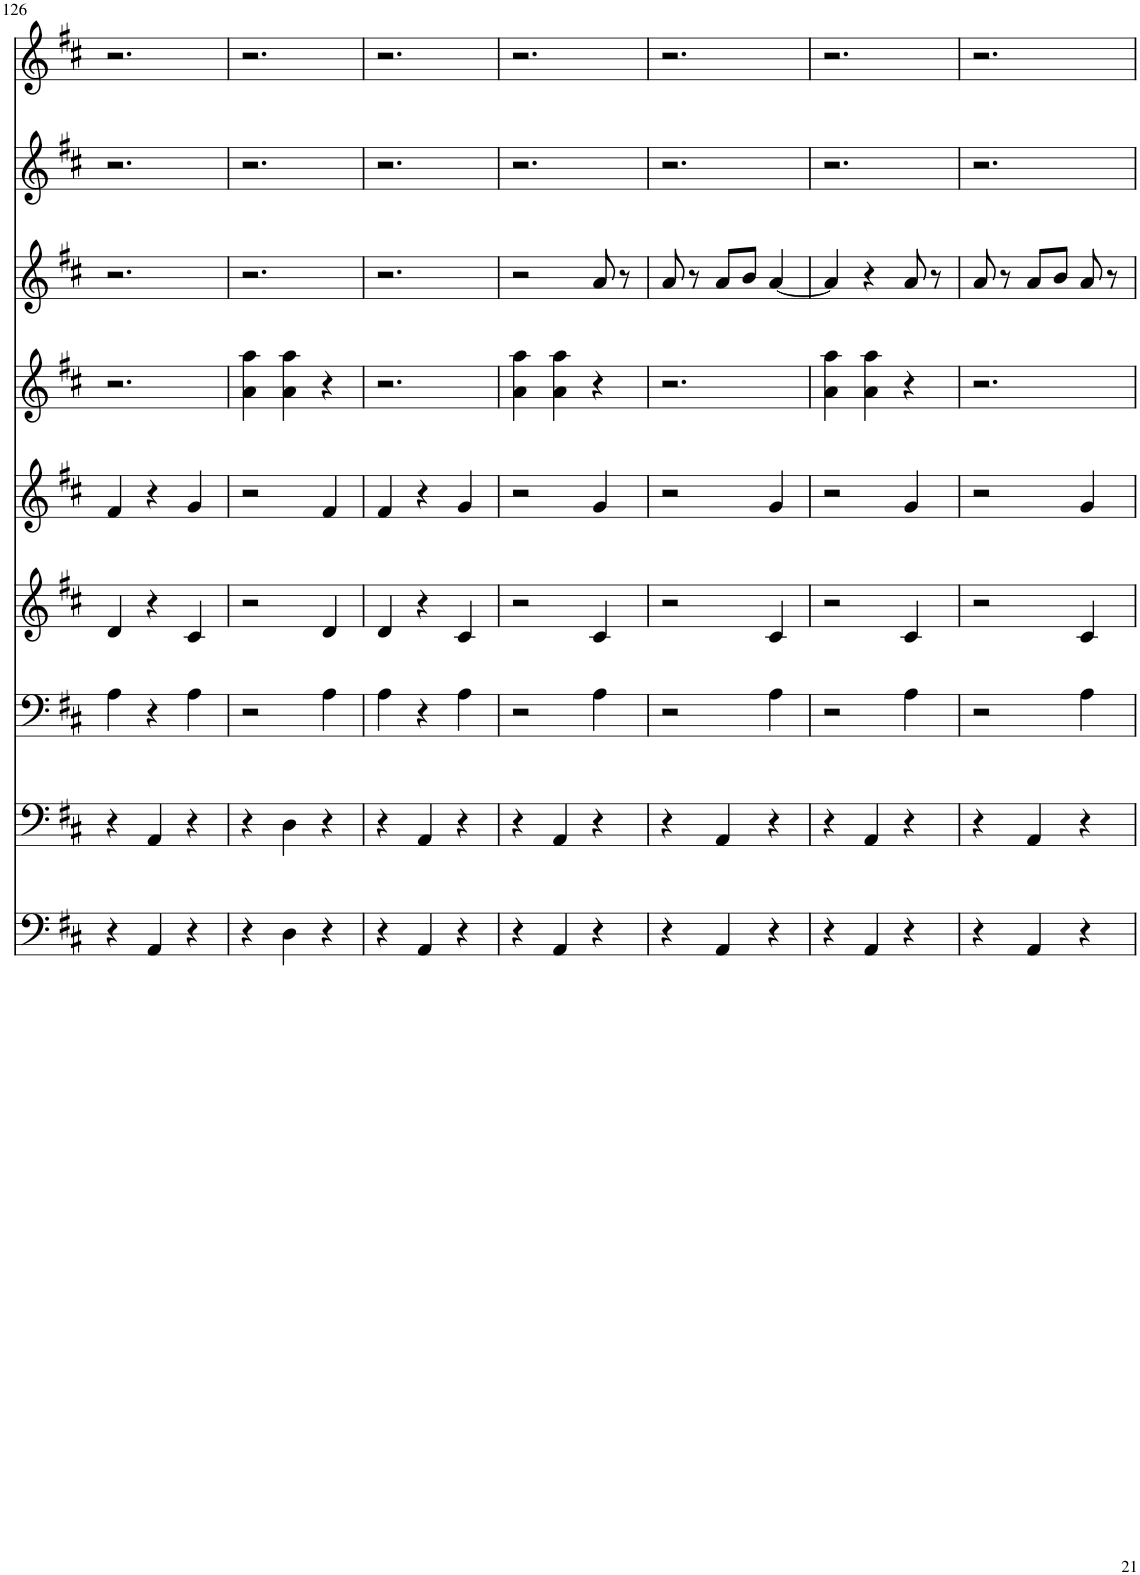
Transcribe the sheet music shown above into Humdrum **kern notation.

**kern	**kern	**kern	**kern	**kern	**kern	**kern	**kern	**kern
*part9	*part8	*part7	*part6	*part5	*part4	*part3	*part2	*part1
*staff9	*staff8	*staff7	*staff6	*staff5	*staff4	*staff3	*staff2	*staff1
*I"Double Bass	*I"Violoncello	*I"Viola	*I"Violine II	*I"Violin I	*I"Xylophone	*I"Trumpet	*I"French Horn	*I"Piccolo
*	*	*	*	*	*I'Xyl.	*I'Tpt	*I'Hn	*I'Picc
!!LO:PB:g=z
*clefF4	*clefF4	*clefF4	*clefG2	*clefG2	*clefG2	*clefG2	*clefG2	*clefG2
*	*	*	*	*	*	*Trd1c2	*Trd4c7	*Trd-7c-12
*k[f#c#]	*k[f#c#]	*k[f#c#]	*k[f#c#]	*k[f#c#]	*k[f#c#]	*k[f#c#]	*k[f#c#]	*k[f#c#]
*M3/4	*M3/4	*M3/4	*M3/4	*M3/4	*M3/4	*M3/4	*M3/4	*M3/4
=126	=126	=126	=126	=126	=126	=126	=126	=126
4r	4r	4A\	4d/	4f#/	2.r	2.r	2.r	2.r
4AA/	4AA/	4r	4r	4r	.	.	.	.
4r	4r	4A\	4c#/	4g/	.	.	.	.
=127	=127	=127	=127	=127	=127	=127	=127	=127
4r	4r	2r	2r	2r	4a\ 4aa\	2.r	2.r	2.r
4D\	4D\	.	.	.	4a\ 4aa\	.	.	.
4r	4r	4A\	4d/	4f#/	4r	.	.	.
=128	=128	=128	=128	=128	=128	=128	=128	=128
4r	4r	4A\	4d/	4f#/	2.r	2.r	2.r	2.r
4AA/	4AA/	4r	4r	4r	.	.	.	.
4r	4r	4A\	4c#/	4g/	.	.	.	.
=129	=129	=129	=129	=129	=129	=129	=129	=129
4r	4r	2r	2r	2r	4a\ 4aa\	2r	2.r	2.r
4AA/	4AA/	.	.	.	4a\ 4aa\	.	.	.
4r	4r	4A\	4c#/	4g/	4r	8a/	.	.
.	.	.	.	.	.	8r	.	.
=130	=130	=130	=130	=130	=130	=130	=130	=130
4r	4r	2r	2r	2r	2.r	8a/	2.r	2.r
.	.	.	.	.	.	8r	.	.
4AA/	4AA/	.	.	.	.	8a/L	.	.
.	.	.	.	.	.	8b/J	.	.
4r	4r	4A\	4c#/	4g/	.	[4a/	.	.
=131	=131	=131	=131	=131	=131	=131	=131	=131
4r	4r	2r	2r	2r	4a\ 4aa\	4a/]	2.r	2.r
4AA/	4AA/	.	.	.	4a\ 4aa\	4r	.	.
4r	4r	4A\	4c#/	4g/	4r	8a/	.	.
.	.	.	.	.	.	8r	.	.
=132	=132	=132	=132	=132	=132	=132	=132	=132
4r	4r	2r	2r	2r	2.r	8a/	2.r	2.r
.	.	.	.	.	.	8r	.	.
4AA/	4AA/	.	.	.	.	8a/L	.	.
.	.	.	.	.	.	8b/J	.	.
4r	4r	4A\	4c#/	4g/	.	8a/	.	.
.	.	.	.	.	.	8r	.	.
=	=	=	=	=	=	=	=	=
*-	*-	*-	*-	*-	*-	*-	*-	*-
